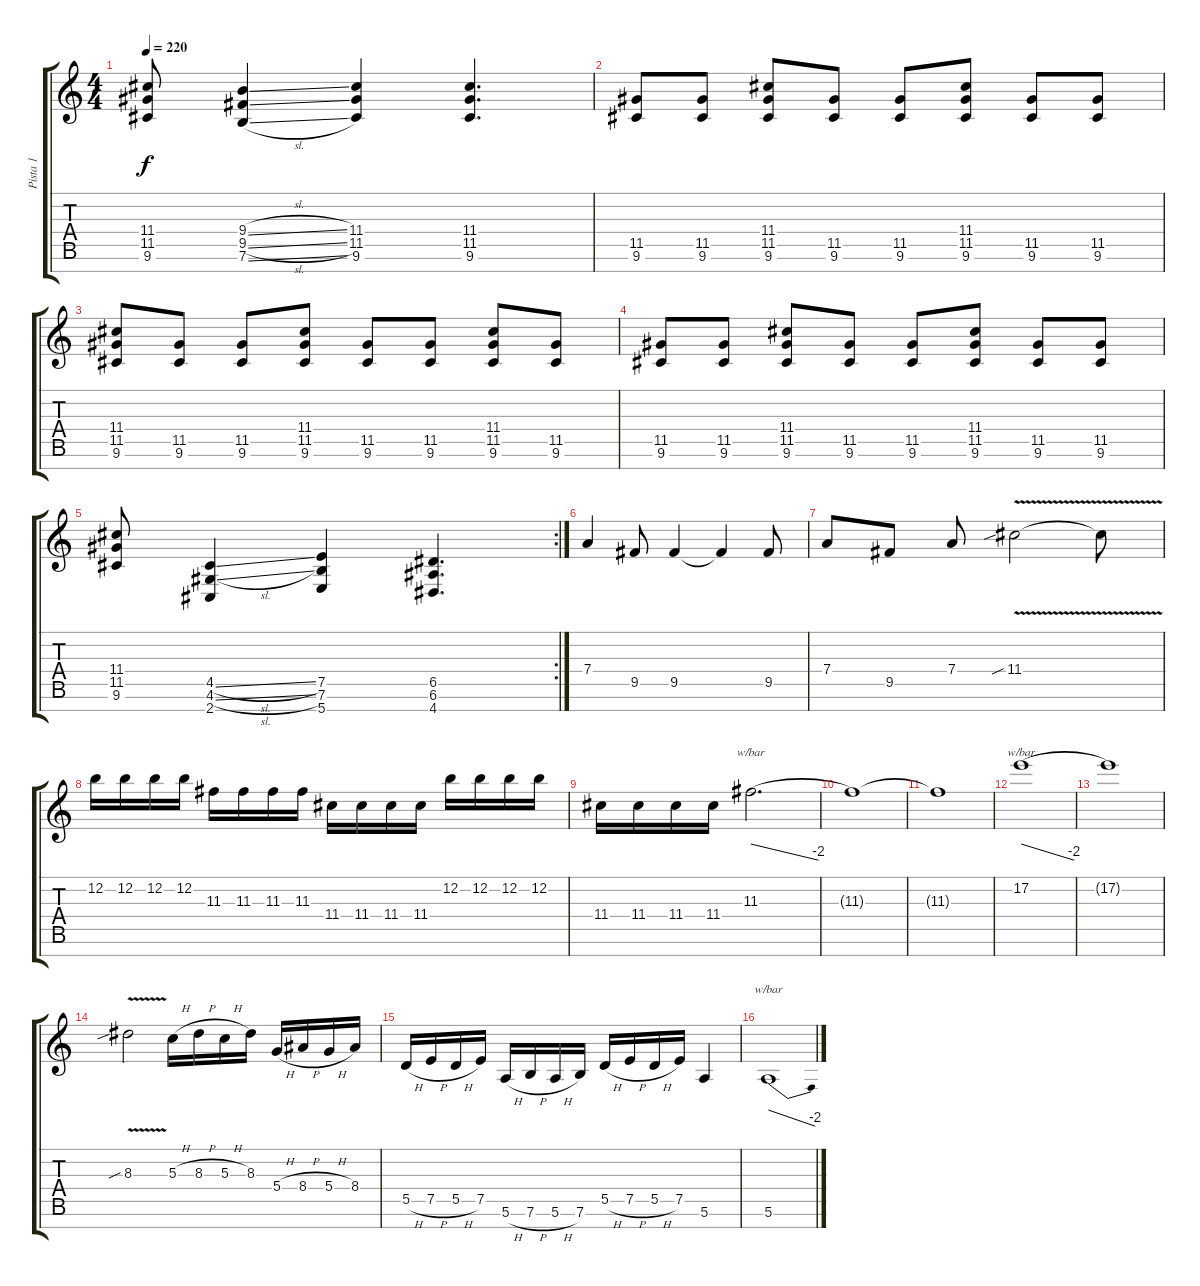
\track ("Pista 1" "Pista 1") {instrument overdrivenguitar}
\staff {score tabs}
\tuning (E4 B3 G3 D3 A2 E2 B1) {hide}
\ts (4 4)
\tempo 220
\clef g2
\ks c
(11.4 11.5 9.6).8{dy f} (9.4{sl} 9.5{sl} 7.6{sl}).4 (11.4 11.5 9.6).4 (11.4 11.5 9.6).4{d} |
(11.5 9.6).8 (11.5 9.6).8 (11.4 11.5 9.6).8 (11.5 9.6).8 (11.5 9.6).8 (11.4 11.5 9.6).8 (11.5 9.6).8 (11.5 9.6).8 |
(11.4 11.5 9.6).8 (11.5 9.6).8 (11.5 9.6).8 (11.4 11.5 9.6).8 (11.5 9.6).8 (11.5 9.6).8 (11.4 11.5 9.6).8 (11.5 9.6).8 |
(11.5 9.6).8 (11.5 9.6).8 (11.4 11.5 9.6).8 (11.5 9.6).8 (11.5 9.6).8 (11.4 11.5 9.6).8 (11.5 9.6).8 (11.5 9.6).8 |
\rc 2
(11.4 11.5 9.6).8 (4.5{sl} 4.6{sl} 2.7).4 (7.5 7.6 5.7).4 (6.5 6.6 4.7).4{d} |
7.4.4 9.5.8 9.5.4 9.5{t}.4 9.5.8 |
7.4.8 9.5.8 7.4.8 11.4{v sib}.2 11.4{t}.8 |
12.2.16 12.2.16 12.2.16 12.2.16 11.3.16 11.3.16 11.3.16 11.3.16 11.4.16 11.4.16 11.4.16 11.4.16 12.2.16 12.2.16 12.2.16 12.2.16 |
11.4.16 11.4.16 11.4.16 11.4.16 11.3.2{d tbe (dive default 0 0 60 -8)} |
11.3{t}.1 |
11.3{t}.1 |
17.2.1{tbe (dive default 0 0 60 -8)} |
17.2{t}.1 |
8.3{v sib}.2 5.3{h}.16 8.3{h}.16 5.3{h}.16 8.3.16 5.4{h}.16 8.4{h}.16 5.4{h}.16 8.4.16 |
5.5{h}.16 7.5{h}.16 5.5{h}.16 7.5.16 5.6{h}.16 7.6{h}.16 5.6{h}.16 7.6.16 5.5{h}.16 7.5{h}.16 5.5{h}.16 7.5.16 5.6.4 |
5.6.1{tbe (dive default 0 0 60 -8)}
